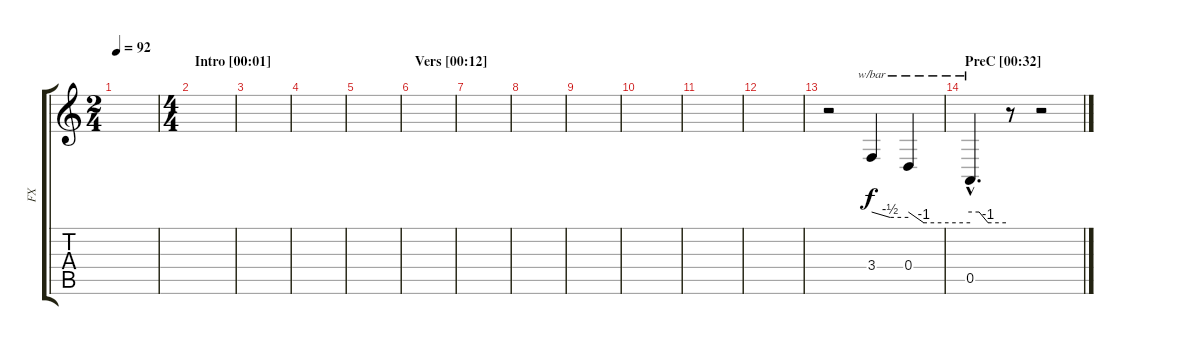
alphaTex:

\track ("FX" "FX") {instrument lead2sawtooth}
\staff {score tabs}
\tuning (E4 B3 G3 D3 A2 E2) {hide}
\ts (2 4)
\tempo 92
\clef g2
\ks c
|
\ts (4 4)
\section ("" "Intro [00:01]")
|
|
|
|
\section ("" "Vers [00:12]")
|
|
|
|
\section ("" "")
|
|
|
r.2 3.4.4{tbe (custom default 0 0 30 -2 60 -2)} 0.4.4{tbe (custom default 0 0 15 -4 60 -4)} |
\section ("" "PreC [00:32]")
0.5{hac}.4{d tbe (custom default 0 0 15 0 30 -4 60 -4)} r.8 r.2
